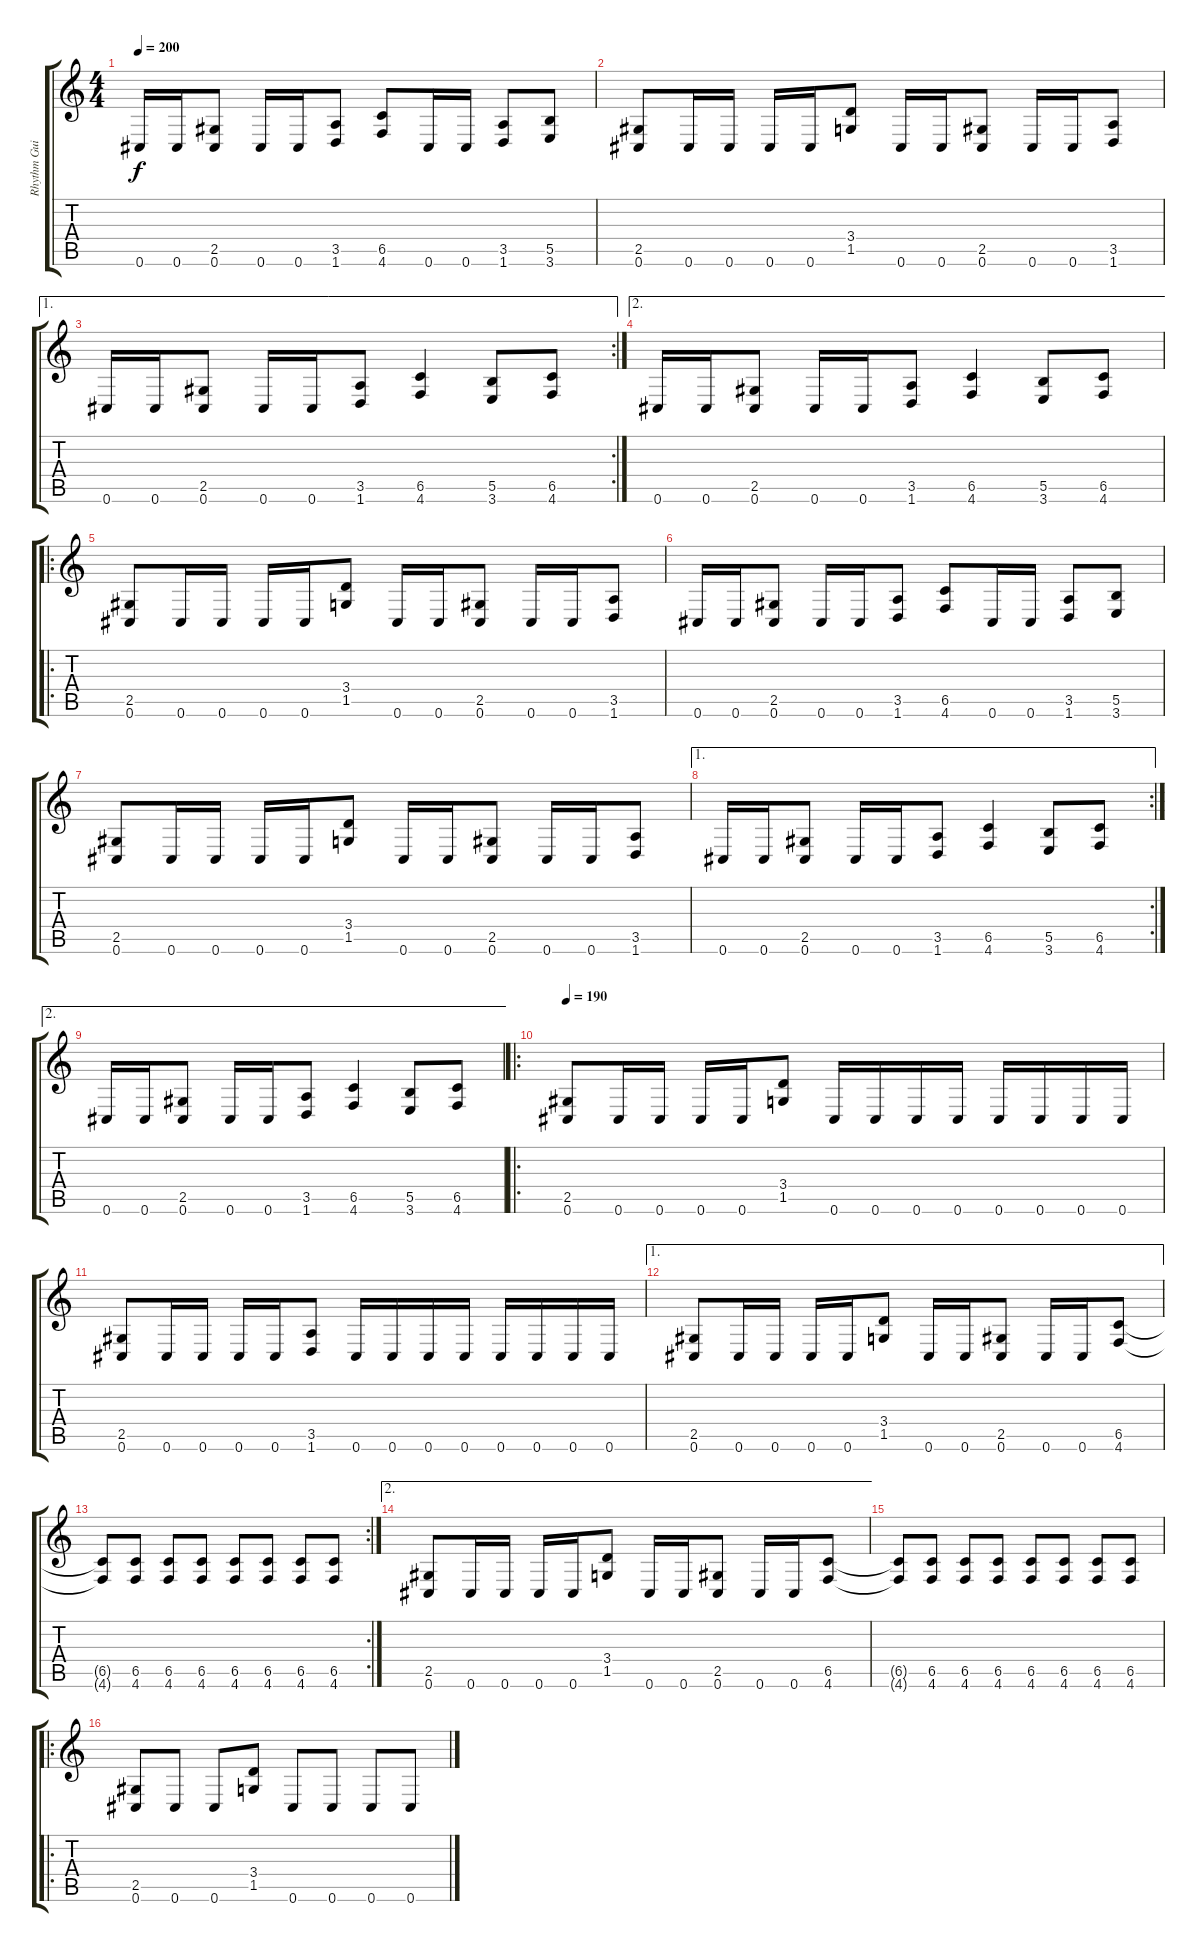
\track ("Rhythm Guitar" "Rhythm Gui") {instrument distortionguitar}
\staff {score tabs}
\tuning (Db4 Ab3 E3 B2 Gb2 Db2) {hide}
\ts (4 4)
\tempo 200
\clef g2
\ks c
0.6.16{dy f} 0.6.16 (2.5 0.6).8 0.6.16 0.6.16 (3.5 1.6).8 (6.5 4.6).8 0.6.16 0.6.16 (3.5 1.6).8 (5.5 3.6).8 |
(2.5 0.6).8 0.6.16 0.6.16 0.6.16 0.6.16 (3.4 1.5).8 0.6.16 0.6.16 (2.5 0.6).8 0.6.16 0.6.16 (3.5 1.6).8 |
\ae 1
\rc 2
0.6.16 0.6.16 (2.5 0.6).8 0.6.16 0.6.16 (3.5 1.6).8 (6.5 4.6).4 (5.5 3.6).8 (6.5 4.6).8 |
\ae 2
0.6.16 0.6.16 (2.5 0.6).8 0.6.16 0.6.16 (3.5 1.6).8 (6.5 4.6).4 (5.5 3.6).8 (6.5 4.6).8 |
\ro
(2.5 0.6).8 0.6.16 0.6.16 0.6.16 0.6.16 (3.4 1.5).8 0.6.16 0.6.16 (2.5 0.6).8 0.6.16 0.6.16 (3.5 1.6).8 |
0.6.16 0.6.16 (2.5 0.6).8 0.6.16 0.6.16 (3.5 1.6).8 (6.5 4.6).8 0.6.16 0.6.16 (3.5 1.6).8 (5.5 3.6).8 |
(2.5 0.6).8 0.6.16 0.6.16 0.6.16 0.6.16 (3.4 1.5).8 0.6.16 0.6.16 (2.5 0.6).8 0.6.16 0.6.16 (3.5 1.6).8 |
\ae 1
\rc 2
0.6.16 0.6.16 (2.5 0.6).8 0.6.16 0.6.16 (3.5 1.6).8 (6.5 4.6).4 (5.5 3.6).8 (6.5 4.6).8 |
\ae 2
0.6.16 0.6.16 (2.5 0.6).8 0.6.16 0.6.16 (3.5 1.6).8 (6.5 4.6).4 (5.5 3.6).8 (6.5 4.6).8 |
\ro
\tempo 190
(2.5 0.6).8 0.6.16 0.6.16 0.6.16 0.6.16 (3.4 1.5).8 0.6.16 0.6.16 0.6.16 0.6.16 0.6.16 0.6.16 0.6.16 0.6.16 |
(2.5 0.6).8 0.6.16 0.6.16 0.6.16 0.6.16 (3.5 1.6).8 0.6.16 0.6.16 0.6.16 0.6.16 0.6.16 0.6.16 0.6.16 0.6.16 |
\ae 1
(2.5 0.6).8 0.6.16 0.6.16 0.6.16 0.6.16 (3.4 1.5).8 0.6.16 0.6.16 (2.5 0.6).8 0.6.16 0.6.16 (6.5 4.6).8 |
\rc 2
(6.5{t} 4.6{t}).8 (6.5 4.6).8 (6.5 4.6).8 (6.5 4.6).8 (6.5 4.6).8 (6.5 4.6).8 (6.5 4.6).8 (6.5 4.6).8 |
\ae 2
(2.5 0.6).8 0.6.16 0.6.16 0.6.16 0.6.16 (3.4 1.5).8 0.6.16 0.6.16 (2.5 0.6).8 0.6.16 0.6.16 (6.5 4.6).8 |
(6.5{t} 4.6{t}).8 (6.5 4.6).8 (6.5 4.6).8 (6.5 4.6).8 (6.5 4.6).8 (6.5 4.6).8 (6.5 4.6).8 (6.5 4.6).8 |
\ro
(2.5 0.6).8 0.6.8 0.6.8 (3.4 1.5).8 0.6.8 0.6.8 0.6.8 0.6.8
